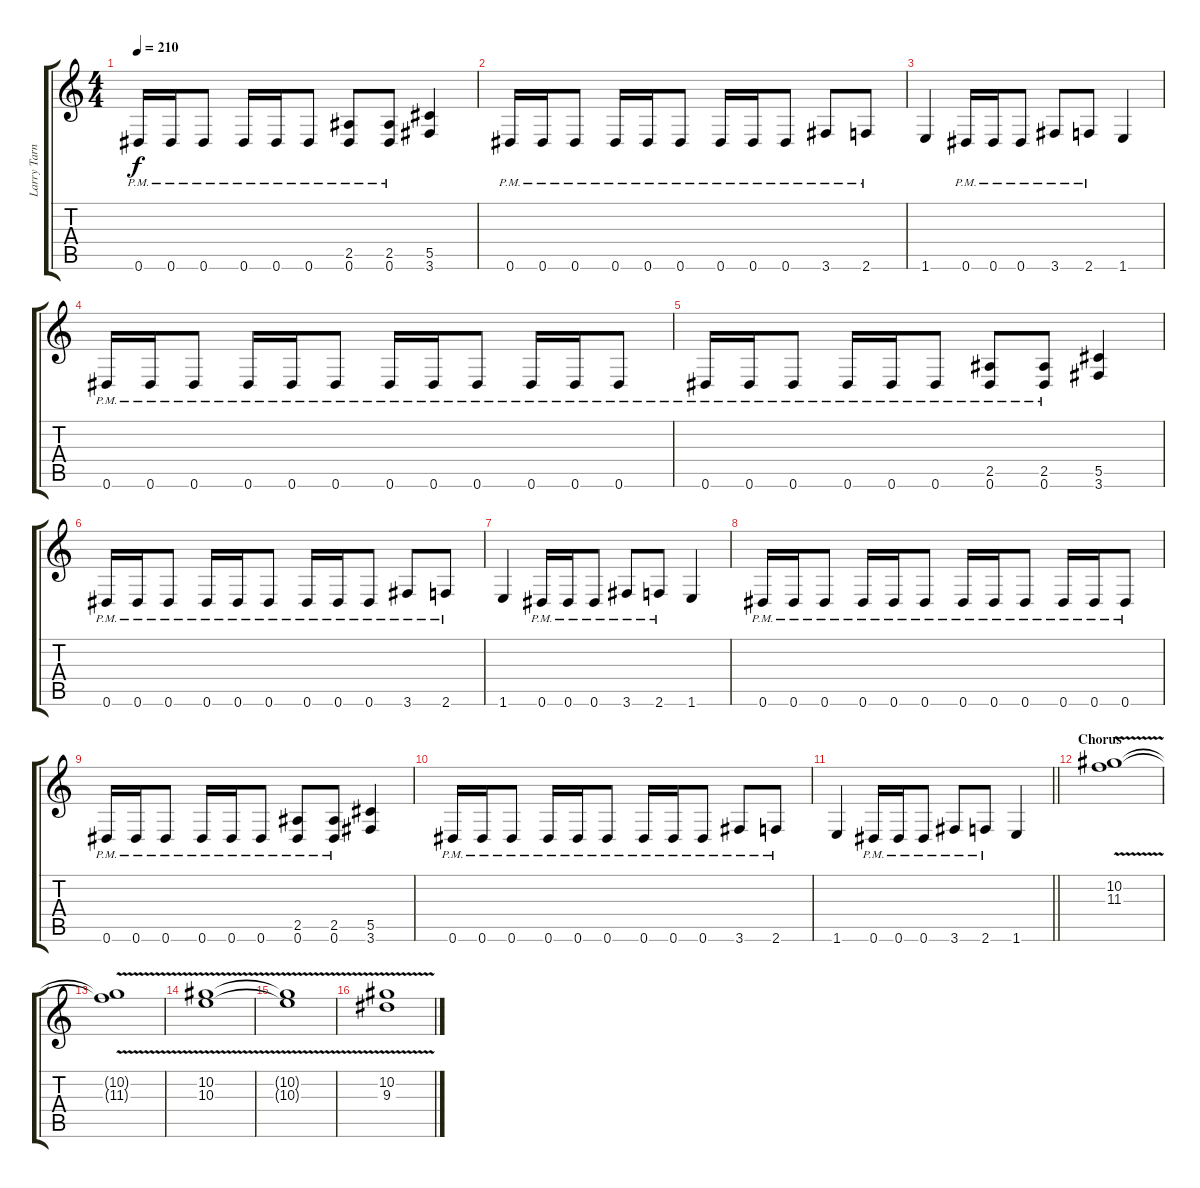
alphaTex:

\track ("Larry Tarnowski" "Larry Tarn") {instrument distortionguitar}
\staff {score tabs}
\tuning (Eb4 Bb3 Gb3 Db3 Ab2 Eb2) {hide}
\ts (4 4)
\tempo 210
\clef g2
\ks c
0.6{pm}.16{dy f} 0.6{pm}.16 0.6{pm}.8 0.6{pm}.16 0.6{pm}.16 0.6{pm}.8 (2.5{pm} 0.6{pm}).8 (2.5{pm} 0.6{pm}).8 (5.5 3.6).4 |
0.6{pm}.16 0.6{pm}.16 0.6{pm}.8 0.6{pm}.16 0.6{pm}.16 0.6{pm}.8 0.6{pm}.16 0.6{pm}.16 0.6{pm}.8 3.6{pm}.8 2.6{pm}.8 |
1.6.4 0.6{pm}.16 0.6{pm}.16 0.6{pm}.8 3.6{pm}.8 2.6{pm}.8 1.6.4 |
0.6{pm}.16 0.6{pm}.16 0.6{pm}.8 0.6{pm}.16 0.6{pm}.16 0.6{pm}.8 0.6{pm}.16 0.6{pm}.16 0.6{pm}.8 0.6{pm}.16 0.6{pm}.16 0.6{pm}.8 |
0.6{pm}.16 0.6{pm}.16 0.6{pm}.8 0.6{pm}.16 0.6{pm}.16 0.6{pm}.8 (2.5{pm} 0.6{pm}).8 (2.5{pm} 0.6{pm}).8 (5.5 3.6).4 |
0.6{pm}.16 0.6{pm}.16 0.6{pm}.8 0.6{pm}.16 0.6{pm}.16 0.6{pm}.8 0.6{pm}.16 0.6{pm}.16 0.6{pm}.8 3.6{pm}.8 2.6{pm}.8 |
1.6.4 0.6{pm}.16 0.6{pm}.16 0.6{pm}.8 3.6{pm}.8 2.6{pm}.8 1.6.4 |
0.6{pm}.16 0.6{pm}.16 0.6{pm}.8 0.6{pm}.16 0.6{pm}.16 0.6{pm}.8 0.6{pm}.16 0.6{pm}.16 0.6{pm}.8 0.6{pm}.16 0.6{pm}.16 0.6{pm}.8 |
0.6{pm}.16 0.6{pm}.16 0.6{pm}.8 0.6{pm}.16 0.6{pm}.16 0.6{pm}.8 (2.5{pm} 0.6{pm}).8 (2.5{pm} 0.6{pm}).8 (5.5 3.6).4 |
0.6{pm}.16 0.6{pm}.16 0.6{pm}.8 0.6{pm}.16 0.6{pm}.16 0.6{pm}.8 0.6{pm}.16 0.6{pm}.16 0.6{pm}.8 3.6{pm}.8 2.6{pm}.8 |
\barLineRight lightlight
1.6.4 0.6{pm}.16 0.6{pm}.16 0.6{pm}.8 3.6{pm}.8 2.6{pm}.8 1.6.4 |
\section ("" "Chorus")
(10.2{v} 11.3{v}).1 |
(10.2{t} 11.3{t}).1 |
(10.2{v} 10.3{v}).1 |
(10.2{t} 10.3{t}).1 |
(10.2{v} 9.3{v}).1
